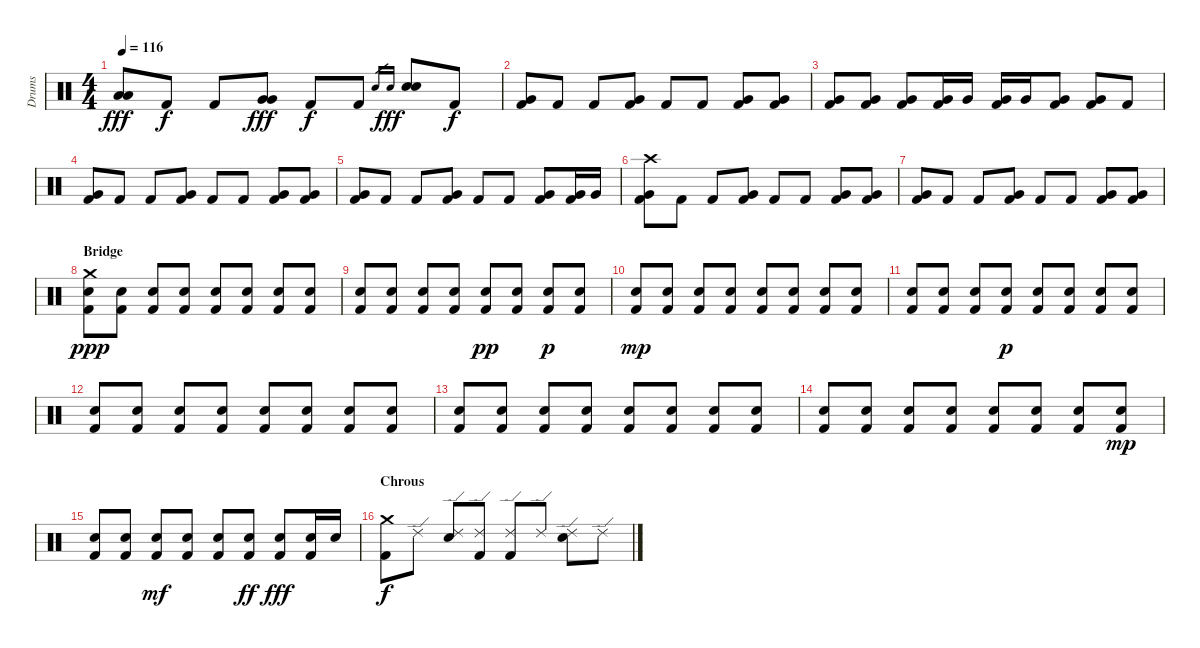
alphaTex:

\track ("Drums" "Drums") {instrument percussion}
\staff {score}
\articulation defaults
\ts (4 4)
\tempo 116
\clef neutral
\ks c
("Low Tom (hit)" "Low Tom (hit)").8{dy fff} "Kick (hit) 2".8{dy f} "Kick (hit) 2".8 ("Very Low Tom (hit)" "Very Low Tom (hit)").8{dy fff} "Kick (hit) 2".8{dy f} "Kick (hit) 2".8 "Electric Snare (hit)".16{gr} "Electric Snare (hit)".16{gr dy fff} ("Electric Snare (hit)" "Electric Snare (hit)").8 "Kick (hit) 2".8{dy f} |
("Very Low Tom (hit)" "Kick (hit) 2").8 "Kick (hit) 2".8 "Kick (hit) 2".8 ("Very Low Tom (hit)" "Kick (hit) 2").8 "Kick (hit) 2".8 "Kick (hit) 2".8 ("Very Low Tom (hit)" "Kick (hit) 2").8 ("Very Low Tom (hit)" "Kick (hit) 2").8 |
("Very Low Tom (hit)" "Kick (hit) 2").8 ("Very Low Tom (hit)" "Kick (hit) 2").8 ("Very Low Tom (hit)" "Kick (hit) 2").8 ("Very Low Tom (hit)" "Kick (hit) 2").16 "Very Low Tom (hit)".16 ("Very Low Tom (hit)" "Kick (hit) 2").16 "Very Low Tom (hit)".16 ("Very Low Tom (hit)" "Kick (hit) 2").8 ("Very Low Tom (hit)" "Kick (hit) 2").8 "Kick (hit) 2".8 |
("Very Low Tom (hit)" "Kick (hit) 2").8 "Kick (hit) 2".8 "Kick (hit) 2".8 ("Very Low Tom (hit)" "Kick (hit) 2").8 "Kick (hit) 2".8 "Kick (hit) 2".8 ("Very Low Tom (hit)" "Kick (hit) 2").8 ("Very Low Tom (hit)" "Kick (hit) 2").8 |
("Very Low Tom (hit)" "Kick (hit) 2").8 "Kick (hit) 2".8 "Kick (hit) 2".8 ("Very Low Tom (hit)" "Kick (hit) 2").8 "Kick (hit) 2".8 "Kick (hit) 2".8 ("Very Low Tom (hit)" "Kick (hit) 2").8 ("Very Low Tom (hit)" "Kick (hit) 2").16 "Very Low Tom (hit)".16 |
("Crash high (hit)" "Very Low Tom (hit)" "Kick (hit) 2").8 "Kick (hit) 2".8 "Kick (hit) 2".8 ("Very Low Tom (hit)" "Kick (hit) 2").8 "Kick (hit) 2".8 "Kick (hit) 2".8 ("Very Low Tom (hit)" "Kick (hit) 2").8 ("Very Low Tom (hit)" "Kick (hit) 2").8 |
("Very Low Tom (hit)" "Kick (hit) 2").8 "Kick (hit) 2".8 "Kick (hit) 2".8 ("Very Low Tom (hit)" "Kick (hit) 2").8 "Kick (hit) 2".8 "Kick (hit) 2".8 ("Very Low Tom (hit)" "Kick (hit) 2").8 ("Very Low Tom (hit)" "Kick (hit) 2").8 |
\section ("" "Bridge")
("Crash medium (hit)" "Electric Snare (hit)" "Kick (hit) 2").8{dy ppp} ("Electric Snare (hit)" "Kick (hit) 2").8 ("Electric Snare (hit)" "Kick (hit) 2").8 ("Electric Snare (hit)" "Kick (hit) 2").8 ("Electric Snare (hit)" "Kick (hit) 2").8 ("Electric Snare (hit)" "Kick (hit) 2").8 ("Electric Snare (hit)" "Kick (hit) 2").8 ("Electric Snare (hit)" "Kick (hit) 2").8 |
("Electric Snare (hit)" "Kick (hit) 2").8 ("Electric Snare (hit)" "Kick (hit) 2").8 ("Electric Snare (hit)" "Kick (hit) 2").8 ("Electric Snare (hit)" "Kick (hit) 2").8 ("Electric Snare (hit)" "Kick (hit) 2").8{dy pp} ("Electric Snare (hit)" "Kick (hit) 2").8 ("Electric Snare (hit)" "Kick (hit) 2").8{dy p} ("Electric Snare (hit)" "Kick (hit) 2").8 |
("Electric Snare (hit)" "Kick (hit) 2").8{dy mp} ("Electric Snare (hit)" "Kick (hit) 2").8 ("Electric Snare (hit)" "Kick (hit) 2").8 ("Electric Snare (hit)" "Kick (hit) 2").8 ("Electric Snare (hit)" "Kick (hit) 2").8 ("Electric Snare (hit)" "Kick (hit) 2").8 ("Electric Snare (hit)" "Kick (hit) 2").8 ("Electric Snare (hit)" "Kick (hit) 2").8 |
("Electric Snare (hit)" "Kick (hit) 2").8 ("Electric Snare (hit)" "Kick (hit) 2").8 ("Electric Snare (hit)" "Kick (hit) 2").8 ("Electric Snare (hit)" "Kick (hit) 2").8{dy p} ("Electric Snare (hit)" "Kick (hit) 2").8 ("Electric Snare (hit)" "Kick (hit) 2").8 ("Electric Snare (hit)" "Kick (hit) 2").8 ("Electric Snare (hit)" "Kick (hit) 2").8 |
("Electric Snare (hit)" "Kick (hit) 2").8 ("Electric Snare (hit)" "Kick (hit) 2").8 ("Electric Snare (hit)" "Kick (hit) 2").8 ("Electric Snare (hit)" "Kick (hit) 2").8 ("Electric Snare (hit)" "Kick (hit) 2").8 ("Electric Snare (hit)" "Kick (hit) 2").8 ("Electric Snare (hit)" "Kick (hit) 2").8 ("Electric Snare (hit)" "Kick (hit) 2").8 |
("Electric Snare (hit)" "Kick (hit) 2").8 ("Electric Snare (hit)" "Kick (hit) 2").8 ("Electric Snare (hit)" "Kick (hit) 2").8 ("Electric Snare (hit)" "Kick (hit) 2").8 ("Electric Snare (hit)" "Kick (hit) 2").8 ("Electric Snare (hit)" "Kick (hit) 2").8 ("Electric Snare (hit)" "Kick (hit) 2").8 ("Electric Snare (hit)" "Kick (hit) 2").8 |
("Electric Snare (hit)" "Kick (hit) 2").8 ("Electric Snare (hit)" "Kick (hit) 2").8 ("Electric Snare (hit)" "Kick (hit) 2").8 ("Electric Snare (hit)" "Kick (hit) 2").8 ("Electric Snare (hit)" "Kick (hit) 2").8 ("Electric Snare (hit)" "Kick (hit) 2").8 ("Electric Snare (hit)" "Kick (hit) 2").8 ("Electric Snare (hit)" "Kick (hit) 2").8{dy mp} |
("Electric Snare (hit)" "Kick (hit) 2").8 ("Electric Snare (hit)" "Kick (hit) 2").8 ("Electric Snare (hit)" "Kick (hit) 2").8{dy mf} ("Electric Snare (hit)" "Kick (hit) 2").8 ("Electric Snare (hit)" "Kick (hit) 2").8 ("Electric Snare (hit)" "Kick (hit) 2").8{dy ff} ("Electric Snare (hit)" "Kick (hit) 2").8{dy fff} ("Electric Snare (hit)" "Kick (hit) 2").16 "Electric Snare (hit)".16 |
\section ("" "Chrous")
("Crash medium (hit)" "Kick (hit) 2").8{dy f} "Ride (edge) 2".8 ("Ride (edge) 2" "Electric Snare (hit)").8 ("Ride (edge) 2" "Kick (hit) 2").8 ("Ride (edge) 2" "Kick (hit) 2").8 "Ride (edge) 2".8 ("Ride (edge) 2" "Electric Snare (hit)").8 "Ride (edge) 2".8
